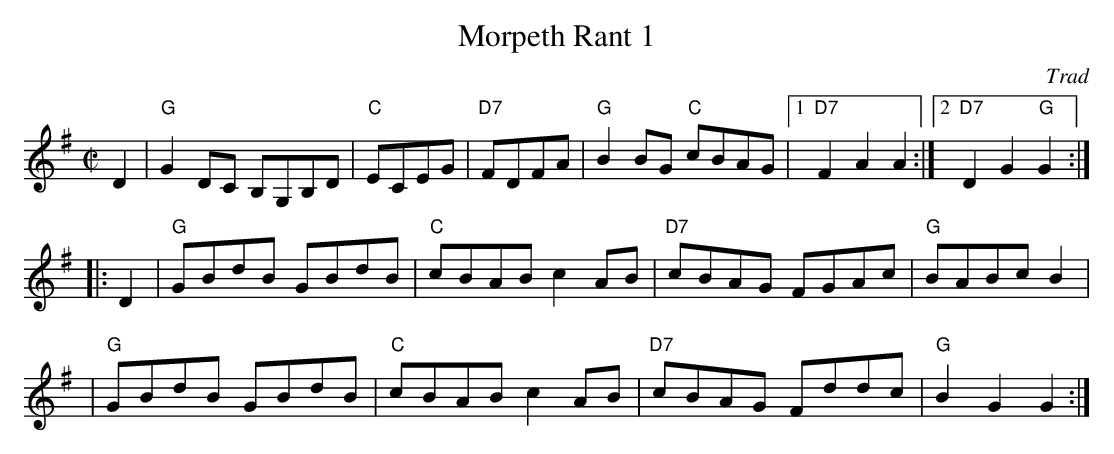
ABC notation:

X:1
T: Morpeth Rant 1
O: Trad
M: C|
L: 1/8
K: G
   D2 \
| "G"G2DC B,G,B,D | "C"ECEG | "D7"FDFA | "G"B2BG "C"cBAG |1 "D7"F2A2 A2 :|2 "D7"D2G2 "G"G2 :|
|: D2 \
| "G"GBdB GBdB | "C"cBAB c2AB | "D7"cBAG FGAc | "G"BABc B2 |
| "G"GBdB GBdB | "C"cBAB c2AB | "D7"cBAG Fddc | "G"B2G2 G2 :|
